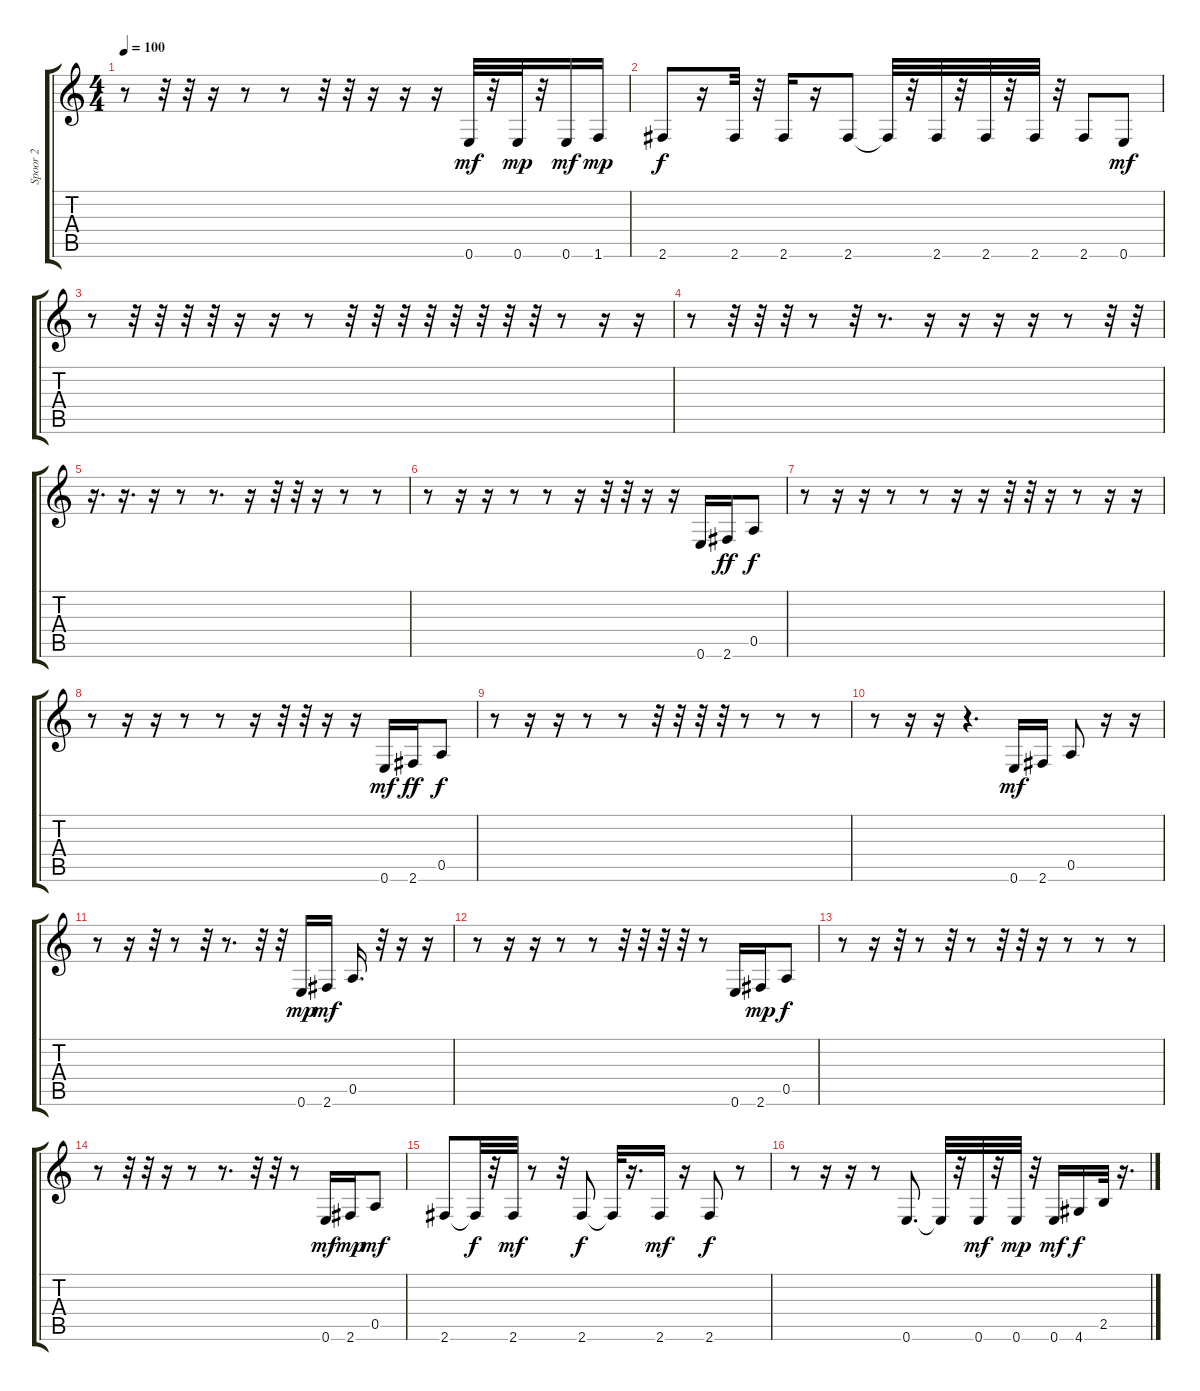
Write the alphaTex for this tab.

\track ("Spoor 2" "Spoor 2") {instrument electricbassfinger}
\staff {score tabs}
\tuning (E4 B3 G3 D3 A2 E2) {hide}
\ts (4 4)
\tempo 100
\clef g2
\ks c
r.8{dy ff} r.32 r.32 r.16 r.8 r.8 r.32 r.32 r.16 r.16 r.16 0.6.32{dy mf} r.32 0.6.32{dy mp} r.32 0.6.16{dy mf} 1.6.16{dy mp} |
2.6.8{dy f} r.16 2.6.32 r.32 2.6.16 r.16 2.6.8 2.6{t}.32 r.32 2.6.32 r.32 2.6.32 r.32 2.6.32 r.32 2.6.8 0.6.8{dy mf} |
r.8 r.32 r.32 r.32 r.32 r.16 r.16 r.8 r.32 r.32 r.32 r.32 r.32 r.32 r.32 r.32 r.8 r.16 r.16 |
r.8 r.32 r.32 r.32 r.8 r.32 r.8{d} r.16 r.16 r.16 r.16 r.8 r.32 r.32 |
r.16{d} r.16{d} r.16 r.8 r.8{d} r.16 r.32 r.32 r.16 r.8 r.8 |
r.8 r.16 r.16 r.8 r.8 r.16 r.32 r.32 r.16 r.16 0.6.16 2.6.16{dy ff} 0.5.8{dy f} |
r.8 r.16 r.16 r.8 r.8 r.16 r.16 r.32 r.32 r.16 r.8 r.16 r.16 |
r.8 r.16 r.16 r.8 r.8 r.16 r.32 r.32 r.16 r.16 0.6.16{dy mf} 2.6.16{dy ff} 0.5.8{dy f} |
r.8 r.16 r.16 r.8 r.8 r.32 r.32 r.32 r.32 r.8 r.8 r.8 |
r.8 r.16 r.16 r.4{d} 0.6.16{dy mf} 2.6.16 0.5.8 r.16 r.16 |
r.8 r.16 r.32 r.8 r.32 r.8{d} r.32 r.32 0.6.16{dy mp} 2.6.16{dy mf} 0.5.16{d} r.32 r.16 r.16 |
r.8 r.16 r.16 r.8 r.8 r.32 r.32 r.32 r.32 r.8 0.6.16 2.6.16{dy mp} 0.5.8{dy f} |
r.8 r.16 r.32 r.8 r.32 r.8 r.32 r.32 r.16 r.8 r.8 r.8 |
r.8 r.32 r.32 r.16 r.8 r.8{d} r.32 r.32 r.8 0.6.16{dy mf} 2.6.16{dy mp} 0.5.8{dy mf} |
2.6.8 2.6{t}.32{dy f} r.32 2.6.32{dy mf} r.8 r.32 2.6.8{dy f} 2.6{t}.32 r.16{d} 2.6.16{dy mf} r.16 2.6.8{dy f} r.8 |
r.8 r.16 r.16 r.8 0.6.8{d} 0.6{t}.32 r.32 0.6.32{dy mf} r.32 0.6.32{dy mp} r.32 0.6.16{dy mf} 4.6.16{dy f} 2.5.32 r.16{d}
